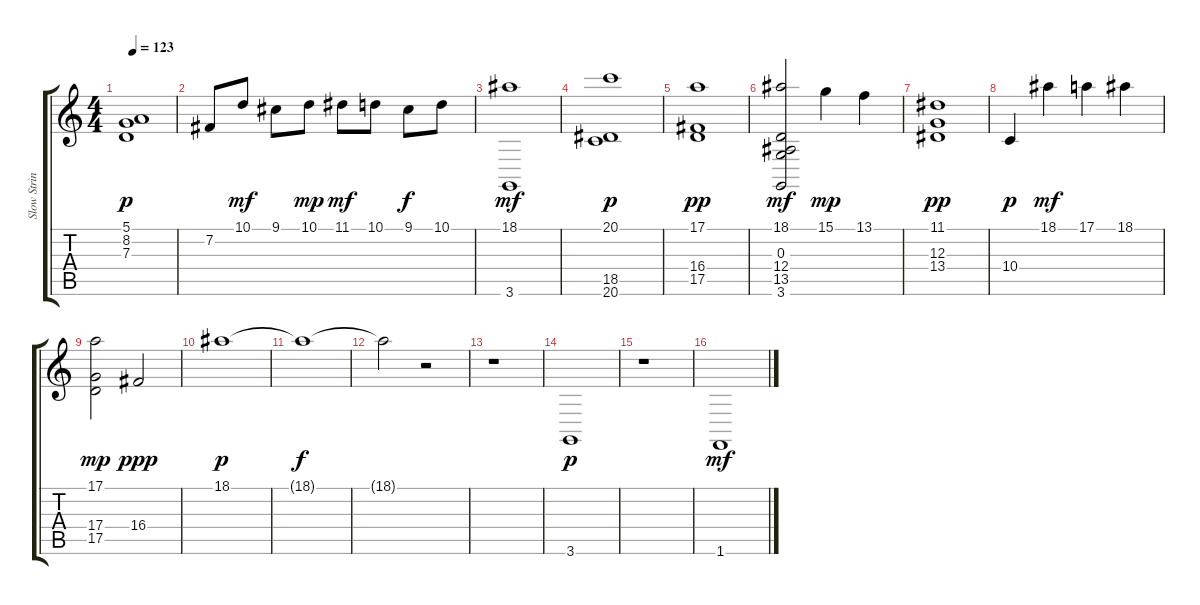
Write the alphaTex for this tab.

\track ("Slow String" "Slow Strin") {instrument stringensemble2}
\staff {score tabs}
\tuning (E4 B3 G3 D3 A2 E2) {hide}
\ts (4 4)
\tempo 123
\clef g2
\ks c
(5.1 8.2 7.3).1{dy p} |
7.2.8 10.1.8{dy mf} 9.1.8 10.1.8{dy mp} 11.1.8{dy mf} 10.1.8 9.1.8{dy f} 10.1.8 |
(18.1 3.6).1{dy mf} |
(20.1 18.5 20.6).1{dy p} |
(17.1 16.4 17.5).1{dy pp} |
(18.1 0.3 12.4 13.5 3.6).2{dy mf} 15.1.4{dy mp} 13.1.4 |
(11.1 12.3 13.4).1{dy pp} |
10.4.4{dy p} 18.1.4{dy mf} 17.1.4 18.1.4 |
(17.1 17.4 17.5).2{dy mp} 16.4.2{dy ppp} |
18.1.1{dy p} |
18.1{t}.1{dy f} |
18.1{t}.2 r.2 |
r.1 |
3.6.1{dy p} |
r.1 |
1.6.1{dy mf}
